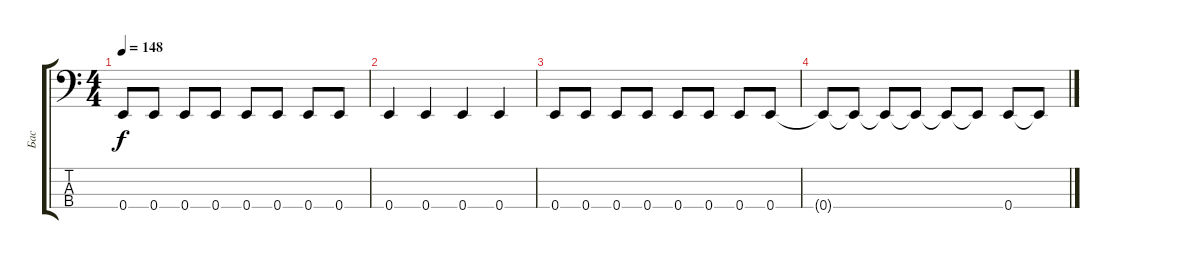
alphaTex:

\track ("Бас" "Бас") {instrument electricbassfinger}
\staff {score tabs}
\tuning (G2 D2 A1 E1) {hide}
\ts (4 4)
\tempo 148
\clef f4
\ks c
0.4.8{dy f} 0.4.8 0.4.8 0.4.8 0.4.8 0.4.8 0.4.8 0.4.8 |
0.4.4 0.4.4 0.4.4 0.4.4 |
0.4.8 0.4.8 0.4.8 0.4.8 0.4.8 0.4.8 0.4.8 0.4.8 |
0.4{t}.8 0.4{t}.8 0.4{t}.8 0.4{t}.8 0.4{t}.8 0.4{t}.8 0.4.8 0.4{t}.8
